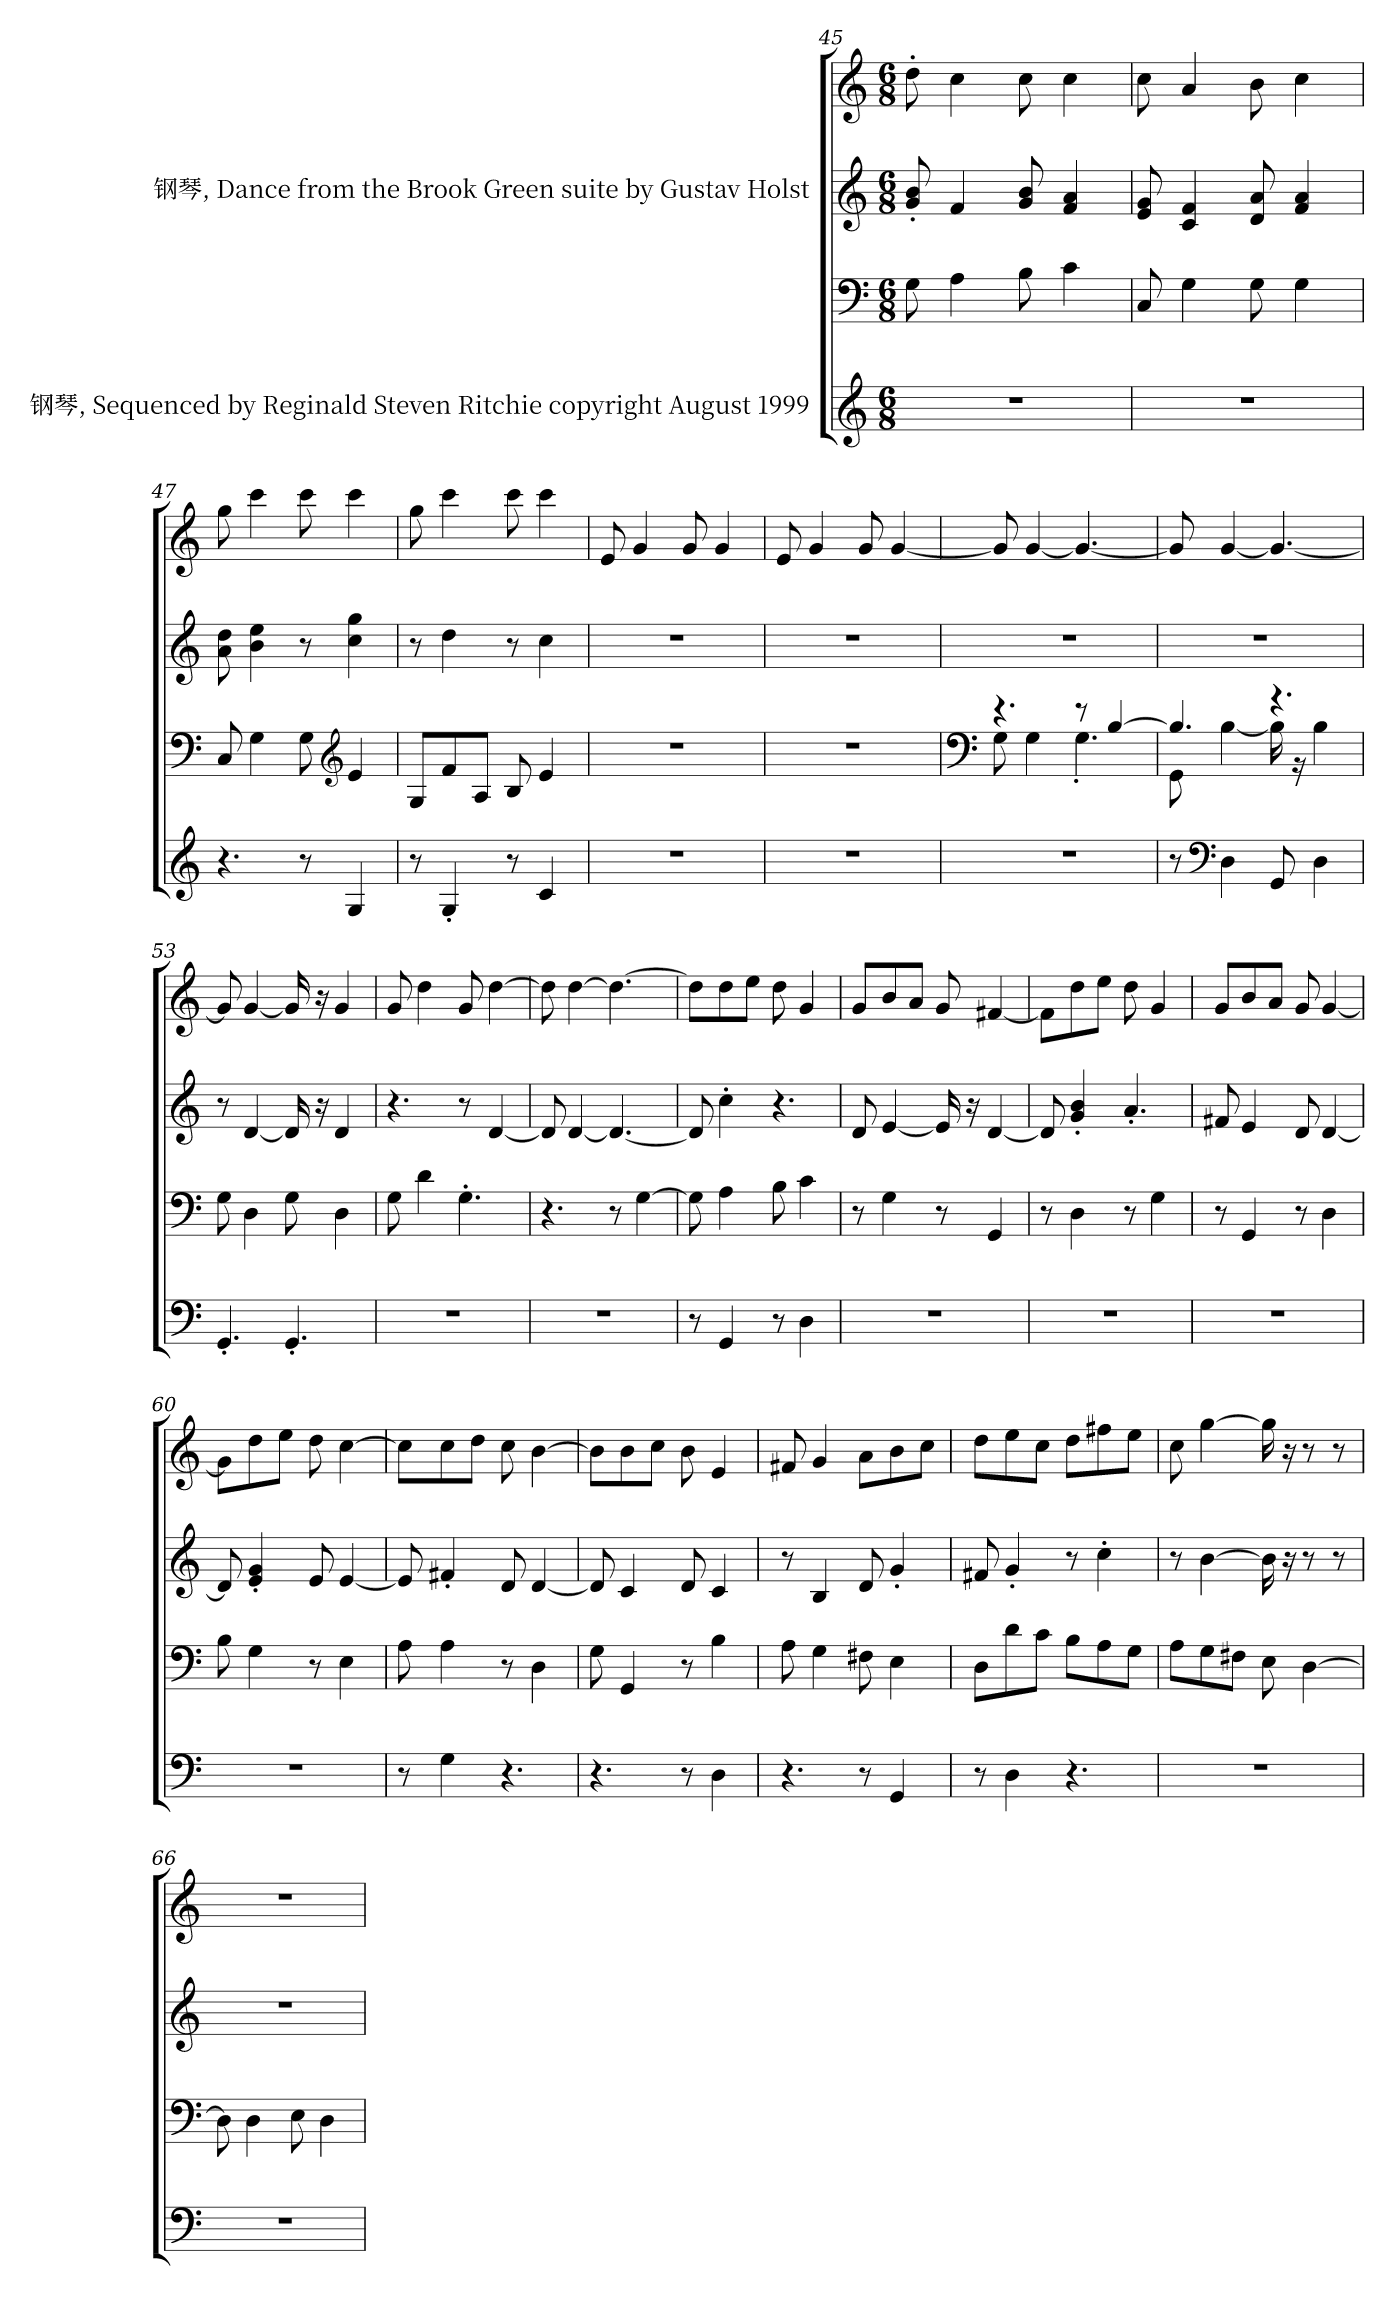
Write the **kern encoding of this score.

**kern	**kern	**kern	**kern
*part2	*part2	*part1	*part1
*staff4	*staff3	*staff2	*staff1
*I"钢琴, Sequenced by Reginald Steven Ritchie copyright August 1999	*	*I"钢琴, Dance from the Brook Green suite by Gustav Holst	*
*clefG2	*clefF4	*clefG2	*clefG2
*k[]	*k[]	*k[]	*k[]
*M6/8	*M6/8	*M6/8	*M6/8
=45	=45	=45	=45
2.r	8G\	8g/' 8b/'	8dd'\
.	4A\	4f/	4cc\
.	8B\	8g/ 8b/	8cc\
.	4c\	4f/ 4a/	4cc\
=46	=46	=46	=46
2.r	8C/	8e/ 8g/	8cc\
.	4G\	4c/ 4f/	4a/
.	8G\	8d/ 8a/	8b\
.	4G\	4f/ 4a/	4cc\
=47	=47	=47	=47
4.r	8C/	8a\ 8dd\	8gg\
.	4G\	4b\ 4ee\	4ccc\
8r	8G\	8r	8ccc\
*	*clefG2	*	*
4G/	4e/	4cc\ 4gg\	4ccc\
=48	=48	=48	=48
8r	8G/L	8r	8gg\
4G'/	8f/	4dd\	4ccc\
.	8A/J	.	.
8r	8B/	8r	8ccc\
4c/	4e/	4cc\	4ccc\
!!LO:PB:g=z
=49	=49	=49	=49
2.r	2.r	2.r	8e/
.	.	.	4g/
.	.	.	8g/
.	.	.	4g/
=50	=50	=50	=50
2.r	2.r	2.r	8e/
.	.	.	4g/
.	.	.	8g/
.	.	.	[4g/
=51	=51	=51	=51
*	*clefF4	*	*
*	*^	*	*
2.r	4.r	8G\	2.r	8g/]
.	.	4G\	.	[4g/
.	8r	4.G'\	.	4.g/_
.	[4B/	.	.	.
=52	=52	=52	=52	=52
8r	4.B/]	8GG\	2.r	8g/]
*clefF4	*	*	*	*
4D\	.	[4B\	.	[4g/
8GG/	4.r	16B\]	.	4.g/_
.	.	16r	.	.
4D\	.	4B\	.	.
*	*v	*v	*	*
=53	=53	=53	=53
4.GG'/	8G\	8r	8g/]
.	4D\	[4d/	[4g/
4.GG'/	8G\	16d/]	16g/]
.	.	16r	16r
.	4D\	4d/	4g/
=54	=54	=54	=54
2.r	8G\	4.r	8g/
.	4d\	.	4dd\
.	4.G'\	8r	8g/
.	.	[4d/	[4dd\
!!LO:LB:g=z
=55	=55	=55	=55
2.r	4.r	8d/]	8dd\]
.	.	[4d/	[4dd\
.	8r	4.d/_	4.dd\_
.	[4G\	.	.
=56	=56	=56	=56
8r	8G\]	8d/]	8dd\L]
4GG/	4A\	4cc'\	8dd\
.	.	.	8ee\J
8r	8B\	4.r	8dd\
4D\	4c\	.	4g/
=57	=57	=57	=57
2.r	8r	8d/	8g/L
.	4G\	[4e/	8b/
.	.	.	8a/J
.	8r	16e/]	8g/
.	.	16r	.
.	4GG/	[4d/	[4f#X/
=58	=58	=58	=58
2.r	8r	8d/]	8f#\L]
.	4D\	4g/' 4b/'	8dd\
.	.	.	8ee\J
.	8r	4.a'/	8dd\
.	4G\	.	4g/
=59	=59	=59	=59
2.r	8r	8f#X/	8g/L
.	4GG/	4e/	8b/
.	.	.	8a/J
.	8r	8d/	8g/
.	4D\	[4d/	[4g/
=60	=60	=60	=60
2.r	8B\	8d/]	8g\L]
.	4G\	4e/' 4g/'	8dd\
.	.	.	8ee\J
.	8r	8e/	8dd\
.	4E\	[4e/	[4cc\
!!LO:LB:g=z
=61	=61	=61	=61
8r	8A\	8e/]	8cc\L]
4G\	4A\	4f#X'/	8cc\
.	.	.	8dd\J
4.r	8r	8d/	8cc\
.	4D\	[4d/	[4b\
=62	=62	=62	=62
4.r	8G\	8d/]	8b\L]
.	4GG/	4c/	8b\
.	.	.	8cc\J
8r	8r	8d/	8b\
4D\	4B\	4c/	4e/
=63	=63	=63	=63
4.r	8A\	8r	8f#X/
.	4G\	4B/	4g/
8r	8F#X\	8d/	8a\L
4GG/	4E\	4g'/	8b\
.	.	.	8cc\J
=64	=64	=64	=64
8r	8D\L	8f#X/	8dd\L
4D\	8d\	4g'/	8ee\
.	8c\J	.	8cc\J
4.r	8B\L	8r	8dd\L
.	8A\	4cc'\	8ff#X\
.	8G\J	.	8ee\J
=65	=65	=65	=65
2.r	8A\L	8r	8cc\
.	8G\	[4b\	[4gg\
.	8F#X\J	.	.
.	8E\	16b\]	16gg\]
.	.	16r	16r
.	[4D\	8r	8r
.	.	8r	8r
!!LO:PB:g=z
=66	=66	=66	=66
2.r	8D\]	2.r	2.r
.	4D\	.	.
.	8E\	.	.
.	4D\	.	.
=	=	=	=
*-	*-	*-	*-
